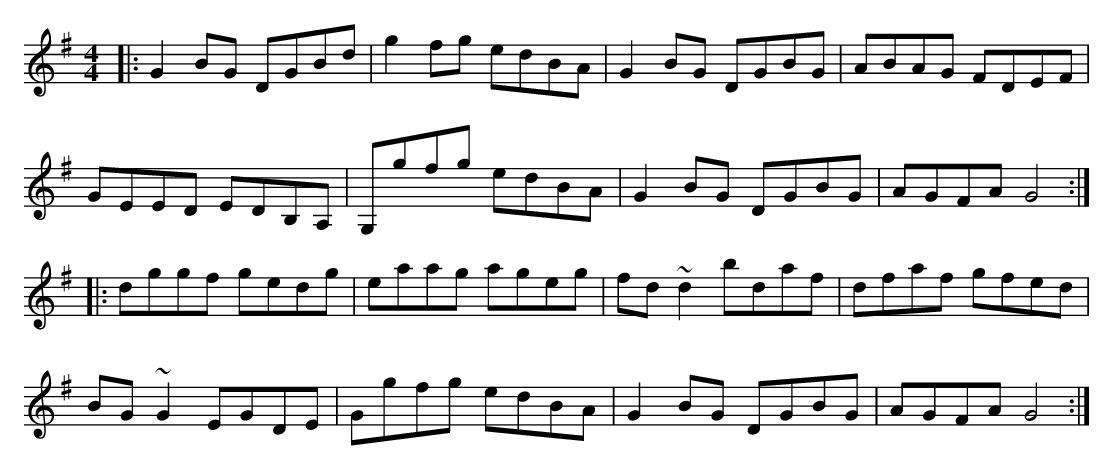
X:1
M:4/4
K:G
|:G2BG DGBd|g2fg edBA|G2BG DGBG|ABAG FDEF|
GEED EDB,A,|G,gfg edBA|G2BG DGBG|AGFA G4:|
|:dggf gedg|eaag ageg|fd~d2 bdaf|dfaf gfed|
BG~G2 EGDE|Ggfg edBA|G2BG DGBG|AGFA G4:|
